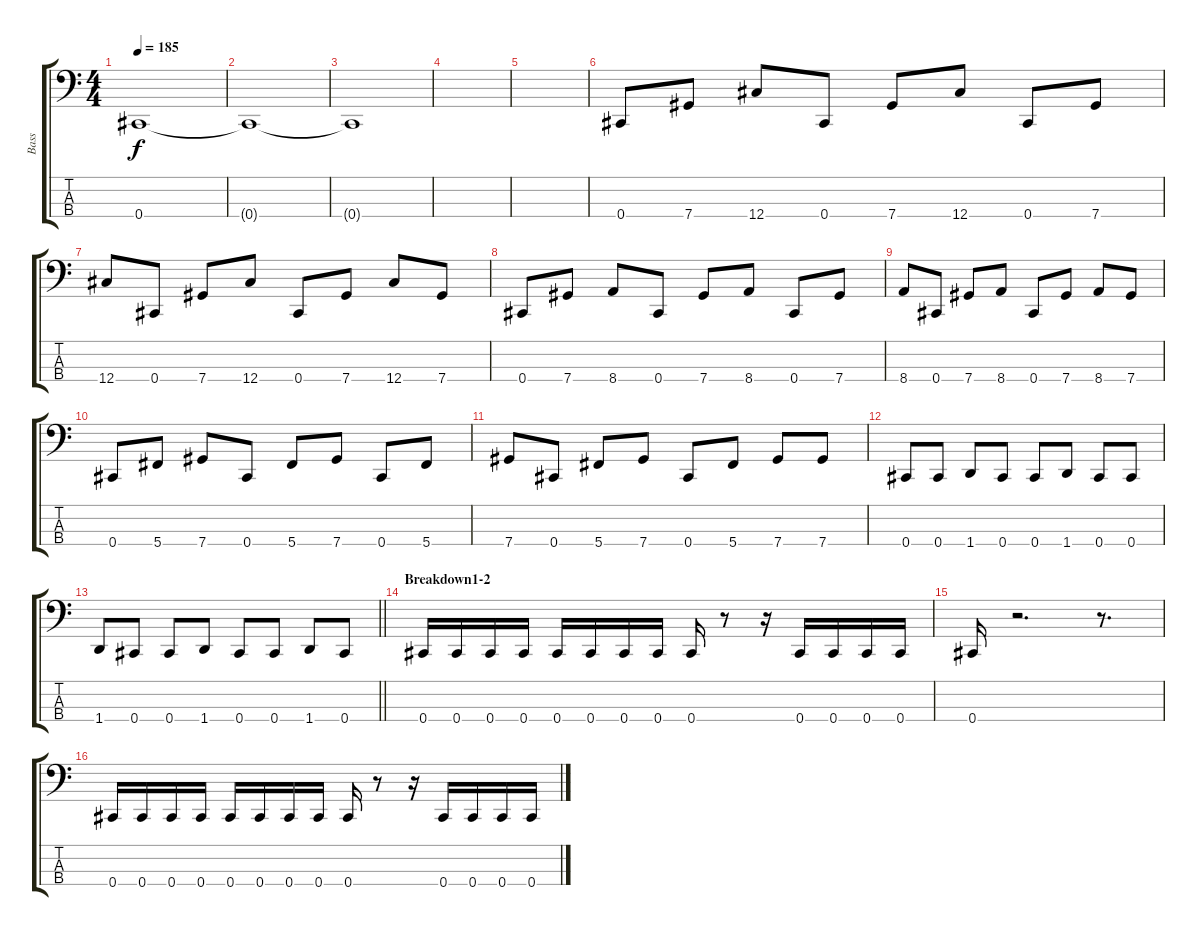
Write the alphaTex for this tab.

\track ("Bass" "Bass") {instrument electricbassfinger}
\staff {score tabs}
\tuning (Bb2 Gb2 Ab1 Db1) {hide}
\ts (4 4)
\tempo 185
\clef f4
\ks c
0.4{t}.1{dy f} |
0.4{t}.1 |
0.4{t}.1 |
|
|
0.4.8 7.4.8 12.4.8 0.4.8 7.4.8 12.4.8 0.4.8 7.4.8 |
12.4.8 0.4.8 7.4.8 12.4.8 0.4.8 7.4.8 12.4.8 7.4.8 |
0.4.8 7.4.8 8.4.8 0.4.8 7.4.8 8.4.8 0.4.8 7.4.8 |
8.4.8 0.4.8 7.4.8 8.4.8 0.4.8 7.4.8 8.4.8 7.4.8 |
0.4.8 5.4.8 7.4.8 0.4.8 5.4.8 7.4.8 0.4.8 5.4.8 |
7.4.8 0.4.8 5.4.8 7.4.8 0.4.8 5.4.8 7.4.8 7.4.8 |
0.4.8 0.4.8 1.4.8 0.4.8 0.4.8 1.4.8 0.4.8 0.4.8 |
\barLineRight lightlight
1.4.8 0.4.8 0.4.8 1.4.8 0.4.8 0.4.8 1.4.8 0.4.8 |
\section ("" "Breakdown1-2")
0.4.16 0.4.16 0.4.16 0.4.16 0.4.16 0.4.16 0.4.16 0.4.16 0.4.16 r.8 r.16 0.4.16 0.4.16 0.4.16 0.4.16 |
0.4.16 r.2{d} r.8{d} |
0.4.16 0.4.16 0.4.16 0.4.16 0.4.16 0.4.16 0.4.16 0.4.16 0.4.16 r.8 r.16 0.4.16 0.4.16 0.4.16 0.4.16
